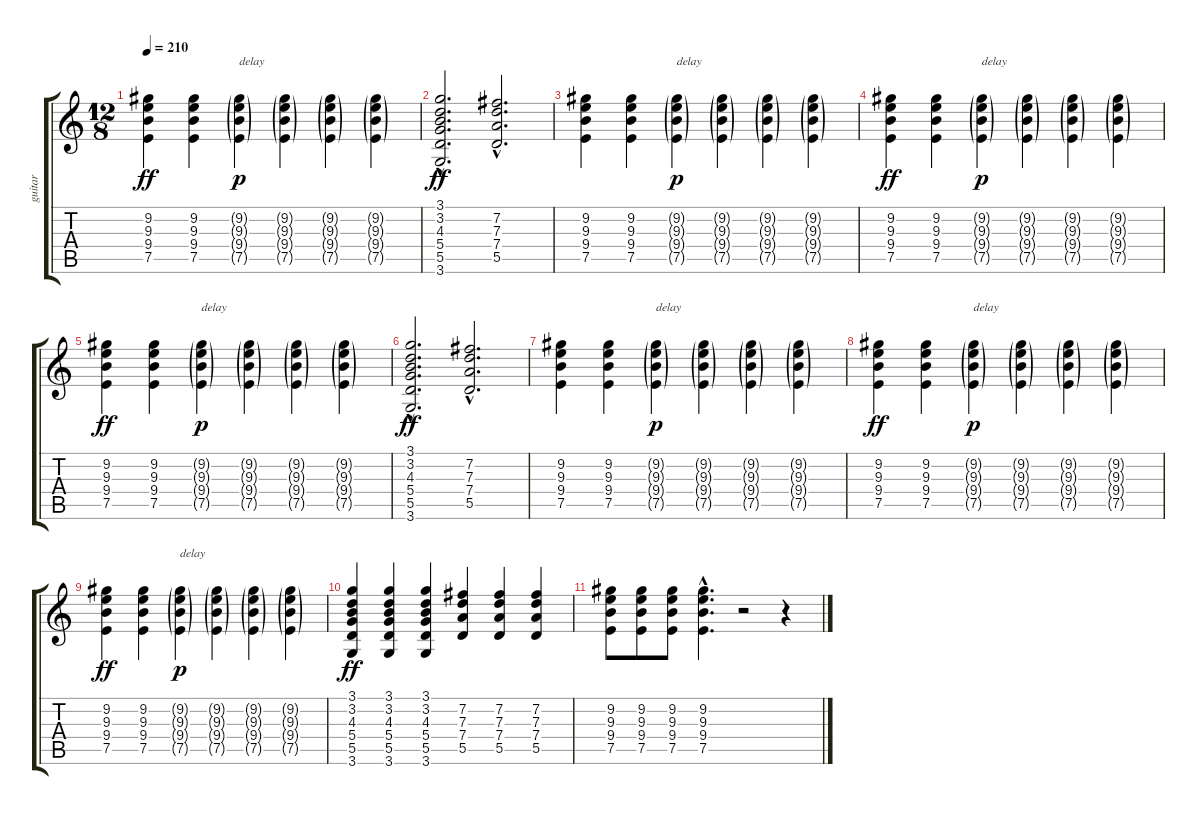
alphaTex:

\track ("guitar" "guitar") {instrument overdrivenguitar}
\staff {score tabs}
\tuning (E4 B3 G3 D3 A2 E2) {hide}
\ts (12 8)
\tempo 210
\clef g2
\ks c
(9.2 9.3 9.4 7.5).4{dy ff} (9.2 9.3 9.4 7.5).4 (9.2{g} 9.3{g} 9.4{g} 7.5{g}).4{txt "delay" dy p} (9.2{g} 9.3{g} 9.4{g} 7.5{g}).4 (9.2{g} 9.3{g} 9.4{g} 7.5{g}).4 (9.2{g} 9.3{g} 9.4{g} 7.5{g}).4 |
(3.1{hac} 3.2{hac} 4.3{hac} 5.4{hac} 5.5{hac} 3.6{hac}).2{d dy ff} (7.2{hac} 7.3{hac} 7.4{hac} 5.5{hac}).2{d} |
(9.2 9.3 9.4 7.5).4 (9.2 9.3 9.4 7.5).4 (9.2{g} 9.3{g} 9.4{g} 7.5{g}).4{txt "delay" dy p} (9.2{g} 9.3{g} 9.4{g} 7.5{g}).4 (9.2{g} 9.3{g} 9.4{g} 7.5{g}).4 (9.2{g} 9.3{g} 9.4{g} 7.5{g}).4 |
(9.2 9.3 9.4 7.5).4{dy ff} (9.2 9.3 9.4 7.5).4 (9.2{g} 9.3{g} 9.4{g} 7.5{g}).4{txt "delay" dy p} (9.2{g} 9.3{g} 9.4{g} 7.5{g}).4 (9.2{g} 9.3{g} 9.4{g} 7.5{g}).4 (9.2{g} 9.3{g} 9.4{g} 7.5{g}).4 |
(9.2 9.3 9.4 7.5).4{dy ff} (9.2 9.3 9.4 7.5).4 (9.2{g} 9.3{g} 9.4{g} 7.5{g}).4{txt "delay" dy p} (9.2{g} 9.3{g} 9.4{g} 7.5{g}).4 (9.2{g} 9.3{g} 9.4{g} 7.5{g}).4 (9.2{g} 9.3{g} 9.4{g} 7.5{g}).4 |
(3.1{hac} 3.2{hac} 4.3{hac} 5.4{hac} 5.5{hac} 3.6{hac}).2{d dy ff} (7.2{hac} 7.3{hac} 7.4{hac} 5.5{hac}).2{d} |
(9.2 9.3 9.4 7.5).4 (9.2 9.3 9.4 7.5).4 (9.2{g} 9.3{g} 9.4{g} 7.5{g}).4{txt "delay" dy p} (9.2{g} 9.3{g} 9.4{g} 7.5{g}).4 (9.2{g} 9.3{g} 9.4{g} 7.5{g}).4 (9.2{g} 9.3{g} 9.4{g} 7.5{g}).4 |
(9.2 9.3 9.4 7.5).4{dy ff} (9.2 9.3 9.4 7.5).4 (9.2{g} 9.3{g} 9.4{g} 7.5{g}).4{txt "delay" dy p} (9.2{g} 9.3{g} 9.4{g} 7.5{g}).4 (9.2{g} 9.3{g} 9.4{g} 7.5{g}).4 (9.2{g} 9.3{g} 9.4{g} 7.5{g}).4 |
(9.2 9.3 9.4 7.5).4{dy ff} (9.2 9.3 9.4 7.5).4 (9.2{g} 9.3{g} 9.4{g} 7.5{g}).4{txt "delay" dy p} (9.2{g} 9.3{g} 9.4{g} 7.5{g}).4 (9.2{g} 9.3{g} 9.4{g} 7.5{g}).4 (9.2{g} 9.3{g} 9.4{g} 7.5{g}).4 |
(3.1 3.2 4.3 5.4 5.5 3.6).4{dy ff} (3.1 3.2 4.3 5.4 5.5 3.6).4 (3.1 3.2 4.3 5.4 5.5 3.6).4 (7.2 7.3 7.4 5.5).4 (7.2 7.3 7.4 5.5).4 (7.2 7.3 7.4 5.5).4 |
(9.2 9.3 9.4 7.5).8 (9.2 9.3 9.4 7.5).8 (9.2 9.3 9.4 7.5).8 (9.2{hac} 9.3{hac} 9.4{hac} 7.5{hac}).4{d} r.2 r.4
